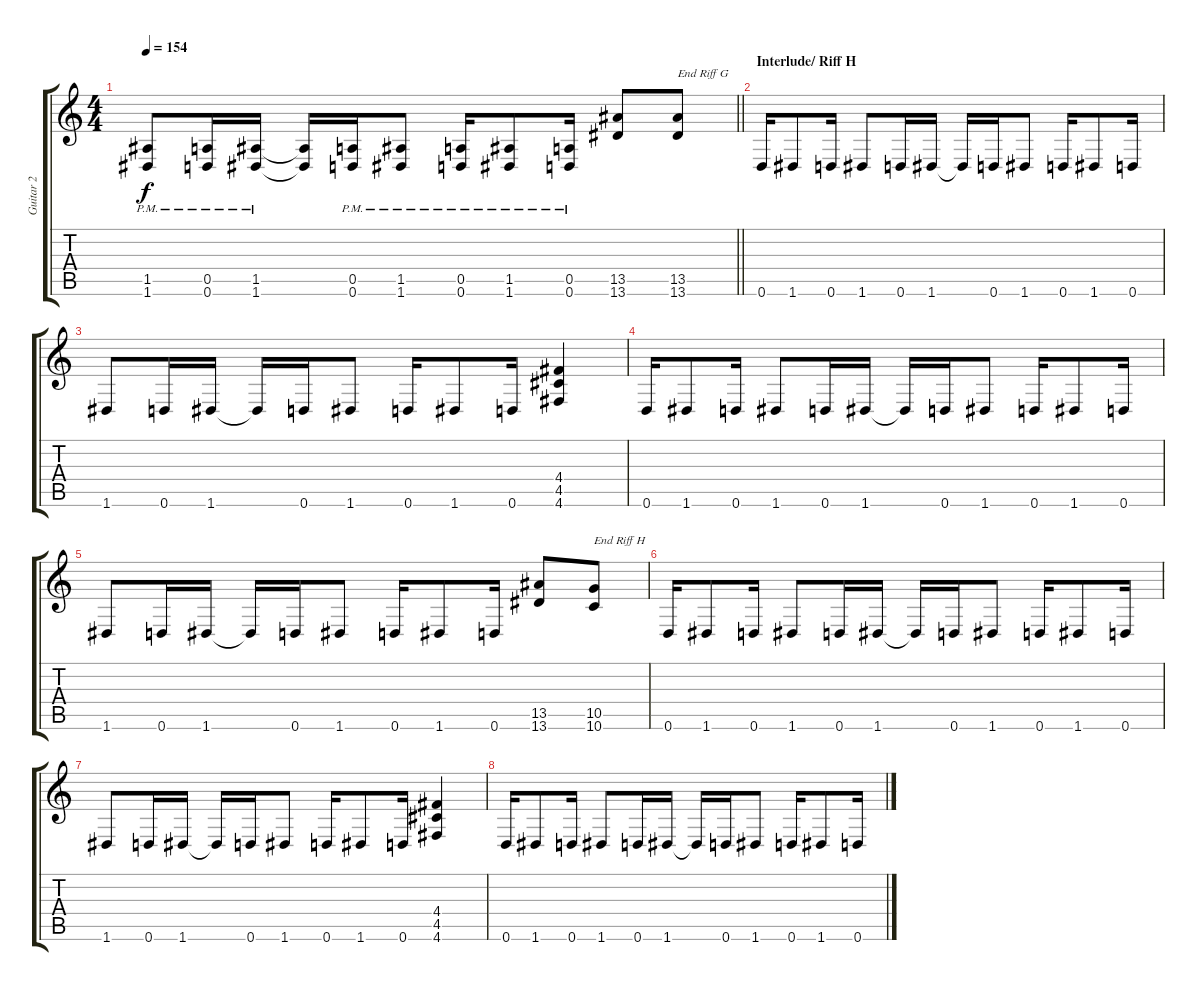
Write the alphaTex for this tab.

\track ("Guitar 2" "Guitar 2") {instrument distortionguitar}
\staff {score tabs}
\tuning (E4 B3 G3 D3 A2 D2) {hide}
\ts (4 4)
\tempo 154
\clef g2
\barLineRight lightlight
\ks c
(1.5{pm} 1.6{pm}).8{dy f} (0.5{pm} 0.6{pm}).16 (1.5{pm} 1.6{pm}).16 (1.5{t} 1.6{t}).16 (0.5{pm} 0.6{pm}).16 (1.5{pm} 1.6{pm}).8 (0.5{pm} 0.6{pm}).16 (1.5{pm} 1.6{pm}).8 (0.5{pm} 0.6{pm}).16 (13.5 13.6).8 (13.5 13.6).8{txt "End Riff G"} |
\section ("" "Interlude/ Riff H")
0.6.16 1.6.8 0.6.16 1.6.8 0.6.16 1.6.16 1.6{t}.16 0.6.16 1.6.8 0.6.16 1.6.8 0.6.16 |
1.6.8 0.6.16 1.6.16 1.6{t}.16 0.6.16 1.6.8 0.6.16 1.6.8 0.6.16 (4.4 4.5 4.6).4 |
0.6.16 1.6.8 0.6.16 1.6.8 0.6.16 1.6.16 1.6{t}.16 0.6.16 1.6.8 0.6.16 1.6.8 0.6.16 |
1.6.8 0.6.16 1.6.16 1.6{t}.16 0.6.16 1.6.8 0.6.16 1.6.8 0.6.16 (13.5 13.6).8 (10.5 10.6).8{txt "End Riff H"} |
0.6.16 1.6.8 0.6.16 1.6.8 0.6.16 1.6.16 1.6{t}.16 0.6.16 1.6.8 0.6.16 1.6.8 0.6.16 |
1.6.8 0.6.16 1.6.16 1.6{t}.16 0.6.16 1.6.8 0.6.16 1.6.8 0.6.16 (4.4 4.5 4.6).4 |
0.6.16 1.6.8 0.6.16 1.6.8 0.6.16 1.6.16 1.6{t}.16 0.6.16 1.6.8 0.6.16 1.6.8 0.6.16
